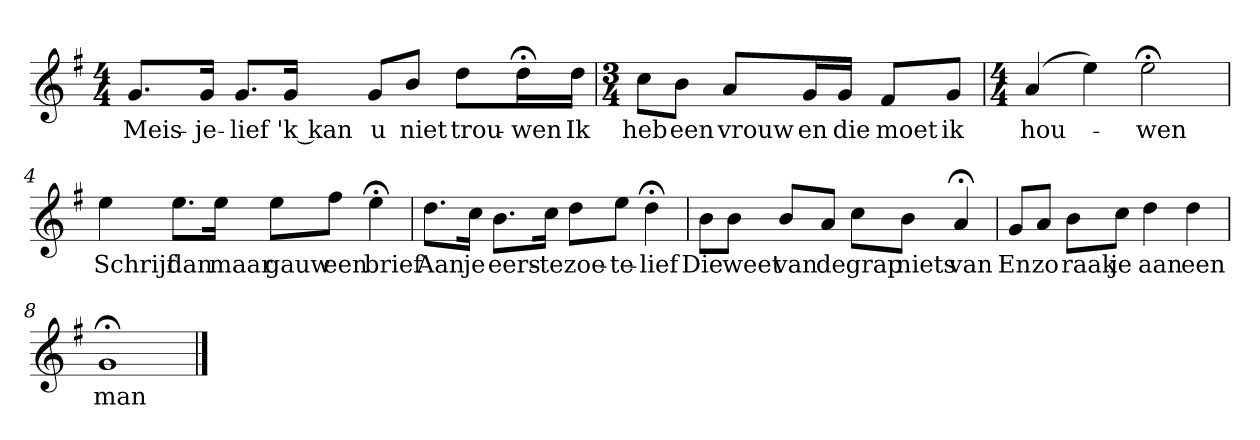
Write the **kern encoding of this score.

**kern	**text
*part1	*part1
*staff1	*staff1
*k[f#]	*
*G:	*
*M4/4	*
*MM120	*
=1	=1
8.gL	Meis-
16gJk	-je-
8.gL	-lief
16gJk	'k kan
8gL	u
8bJ	niet
8ddL	trou-
16dd;<L	-wen
16ddJJ	Ik
=2	=2
*M3/4	*
8ccL	heb
8bJ	een
8aL	vrouw
16gL	en
16gJJ	die
8f#L	moet
8gJ	ik
=3	=3
*M4/4	*
(4a	hou-
4ee)	.
2ee;<	-wen
=4	=4
4ee	Schrijf
8.eeL	dan
16eeJk	maar
8eeL	gauw
8ff#J	een
4ee;<	brief
=5	=5
8.ddL	Aan
16ccJk	je
8.bL	eers-
16ccJk	-te
8ddL	zoe-
8eeJ	-te-
4dd;<	-lief
=6	=6
8bL	Die
8bJ	weet
8bL	van
8aJ	de
8ccL	grap
8bJ	niets
4a;<	van
=7	=7
8gL	En
8aJ	zo
8bL	raak
8ccJ	je
4dd	aan
4dd	een
=8	=8
1g;<	man
==	==
*-	*-
